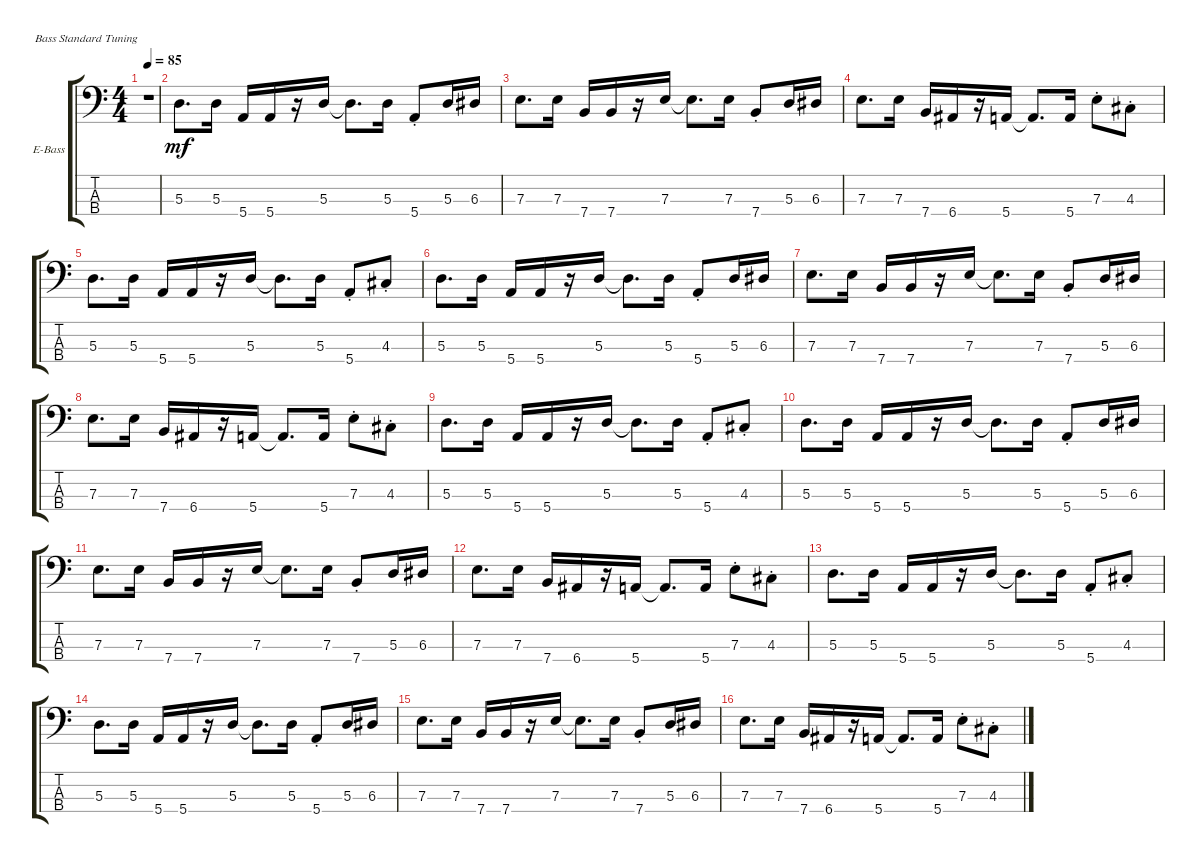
\defaultSystemsLayout 4
\bracketExtendMode groupsimilarinstruments
\firstSystemTrackNameOrientation horizontal
\otherSystemsTrackNameOrientation horizontal
\track ("Electric Bass" "E-Bass") {instrument electricbassfinger}
\staff {score tabs}
\tuning (G2 D2 A1 E1)
\ts (4 4)
\ac
\tempo 85
\clef f4
\ks c
r.1{dy mf instrument electricbassfinger} |
5.3.8{d} 5.3.16 5.4.16 5.4.16 r.16 5.3.16 5.3{t}.8{d} 5.3.16 5.4{st}.8 5.3.16 6.3.16 |
7.3.8{d} 7.3.16 7.4.16 7.4.16 r.16 7.3.16 7.3{t}.8{d} 7.3.16 7.4{st}.8 5.3.16 6.3.16 |
7.3.8{d} 7.3.16 7.4.16 6.4.16 r.16 5.4.16 5.4{t}.8{d} 5.4.16 7.3{st}.8 4.3{st}.8 |
5.3.8{d} 5.3.16 5.4.16 5.4.16 r.16 5.3.16 5.3{t}.8{d} 5.3.16 5.4{st}.8 4.3{st}.8 |
5.3.8{d} 5.3.16 5.4.16 5.4.16 r.16 5.3.16 5.3{t}.8{d} 5.3.16 5.4{st}.8 5.3.16 6.3.16 |
7.3.8{d} 7.3.16 7.4.16 7.4.16 r.16 7.3.16 7.3{t}.8{d} 7.3.16 7.4{st}.8 5.3.16 6.3.16 |
7.3.8{d} 7.3.16 7.4.16 6.4.16 r.16 5.4.16 5.4{t}.8{d} 5.4.16 7.3{st}.8 4.3{st}.8 |
5.3.8{d} 5.3.16 5.4.16 5.4.16 r.16 5.3.16 5.3{t}.8{d} 5.3.16 5.4{st}.8 4.3{st}.8 |
5.3.8{d} 5.3.16 5.4.16 5.4.16 r.16 5.3.16 5.3{t}.8{d} 5.3.16 5.4{st}.8 5.3.16 6.3.16 |
7.3.8{d} 7.3.16 7.4.16 7.4.16 r.16 7.3.16 7.3{t}.8{d} 7.3.16 7.4{st}.8 5.3.16 6.3.16 |
7.3.8{d} 7.3.16 7.4.16 6.4.16 r.16 5.4.16 5.4{t}.8{d} 5.4.16 7.3{st}.8 4.3{st}.8 |
5.3.8{d} 5.3.16 5.4.16 5.4.16 r.16 5.3.16 5.3{t}.8{d} 5.3.16 5.4{st}.8 4.3{st}.8 |
5.3.8{d} 5.3.16 5.4.16 5.4.16 r.16 5.3.16 5.3{t}.8{d} 5.3.16 5.4{st}.8 5.3.16 6.3.16 |
7.3.8{d} 7.3.16 7.4.16 7.4.16 r.16 7.3.16 7.3{t}.8{d} 7.3.16 7.4{st}.8 5.3.16 6.3.16 |
7.3.8{d} 7.3.16 7.4.16 6.4.16 r.16 5.4.16 5.4{t}.8{d} 5.4.16 7.3{st}.8 4.3{st}.8
